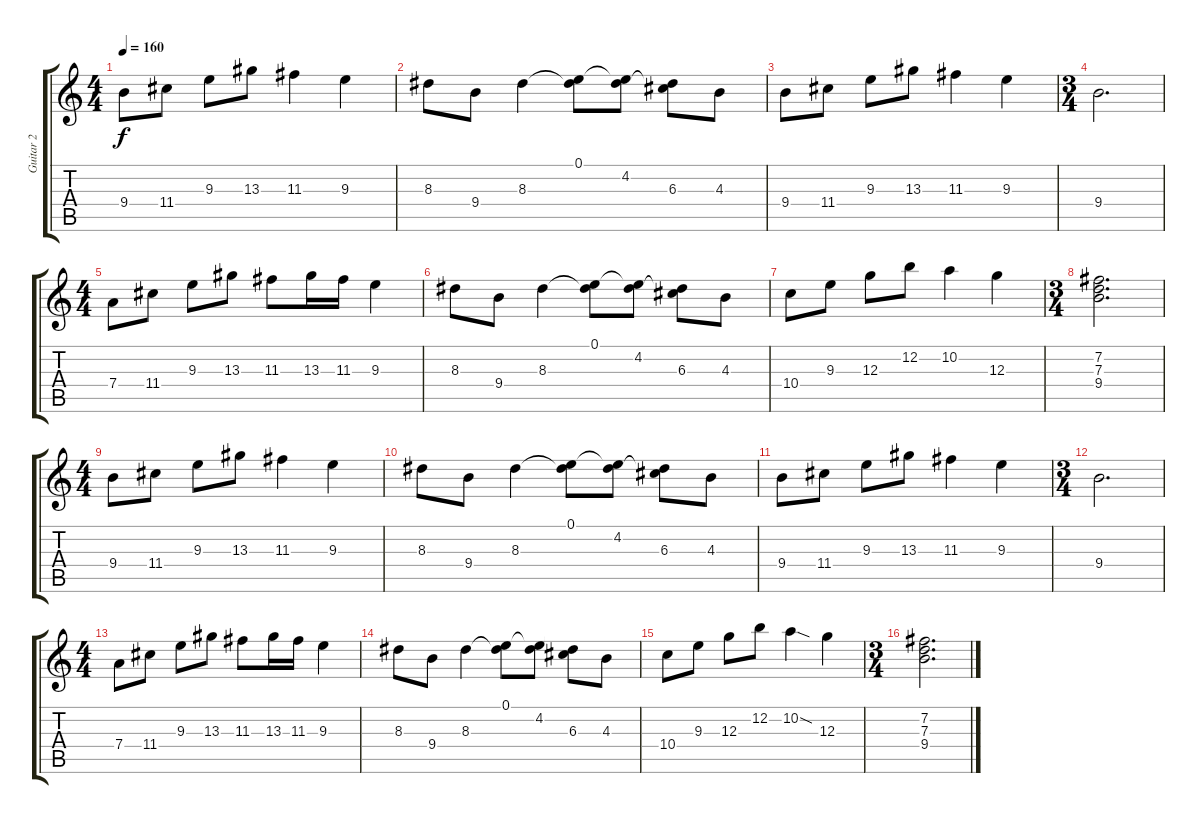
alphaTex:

\track ("Guitar 2" "Guitar 2") {instrument electricguitarclean}
\staff {score tabs}
\tuning (E4 B3 G3 D3 A2 E2) {hide}
\ts (4 4)
\tempo 160
\clef g2
\ks c
9.4.8{dy f instrument electricguitarclean} 11.4.8 9.3.8 13.3.8 11.3.4 9.3.4 |
8.3.8 9.4.8 8.3.4 (0.1 8.3{t}).8 (0.1{t} 4.2).8 (4.2{t} 6.3).8 4.3.8 |
9.4.8 11.4.8 9.3.8 13.3.8 11.3.4 9.3.4 |
\ts (3 4)
9.4.2{d} |
\ts (4 4)
7.4.8 11.4.8 9.3.8 13.3.8 11.3.8 13.3.16 11.3.16 9.3.4 |
8.3.8 9.4.8 8.3.4 (0.1 8.3{t}).8 (0.1{t} 4.2).8 (4.2{t} 6.3).8 4.3.8 |
10.4.8 9.3.8 12.3.8 12.2.8 10.2.4 12.3.4 |
\ts (3 4)
(7.2 7.3 9.4).2{d} |
\ts (4 4)
9.4.8 11.4.8 9.3.8 13.3.8 11.3.4 9.3.4 |
8.3.8 9.4.8 8.3.4 (0.1 8.3{t}).8 (0.1{t} 4.2).8 (4.2{t} 6.3).8 4.3.8 |
9.4.8 11.4.8 9.3.8 13.3.8 11.3.4 9.3.4 |
\ts (3 4)
9.4.2{d} |
\ts (4 4)
7.4.8 11.4.8 9.3.8 13.3.8 11.3.8 13.3.16 11.3.16 9.3.4 |
8.3.8 9.4.8 8.3.4 (0.1 8.3{t}).8 (0.1{t} 4.2).8 (4.2{t} 6.3).8 4.3.8 |
10.4.8 9.3.8 12.3.8 12.2.8 10.2{sod}.4 12.3.4 |
\ts (3 4)
(7.2 7.3 9.4).2{d}
